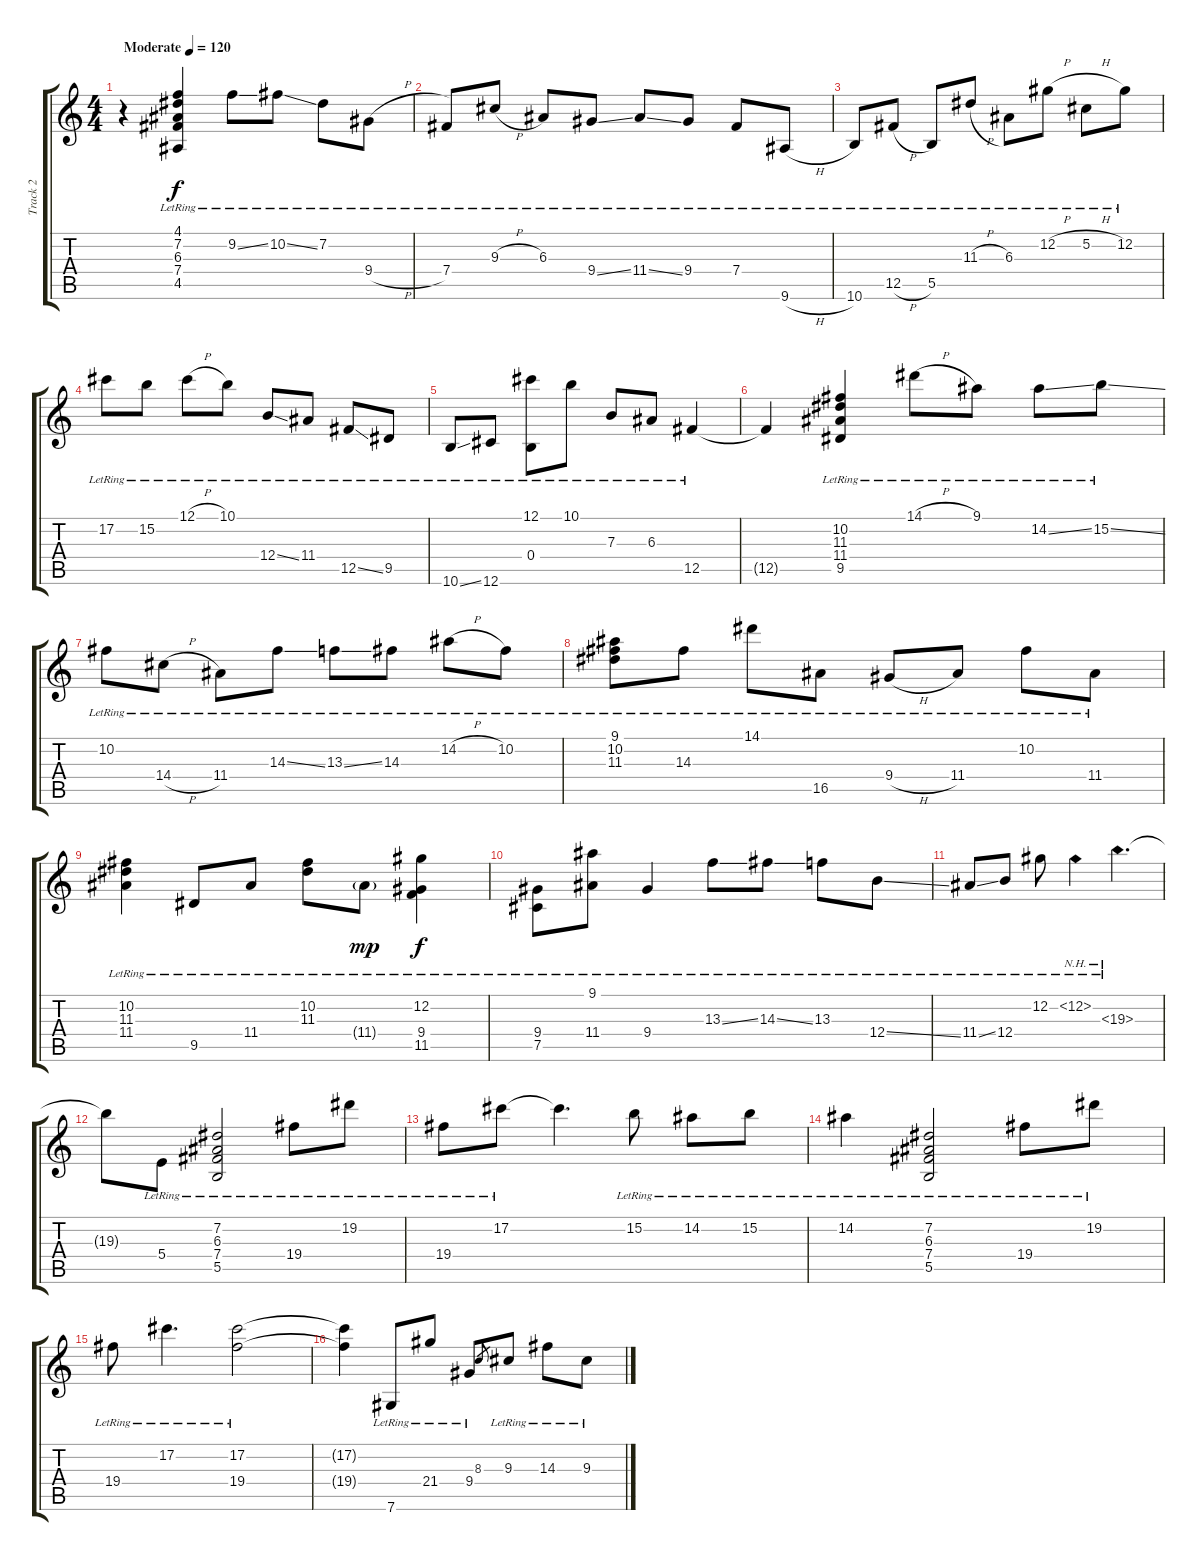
\track ("Track 2" "Track 2") {instrument acousticguitarnylon}
\staff {score tabs}
\tuning (Db4 Ab3 E3 B2 Gb2 Db2) {hide}
\ts (4 4)
\tempo (120 "Moderate")
\clef g2
\ks c
r.4{dy f instrument acousticguitarnylon} (4.1{lr} 7.2{lr} 6.3{lr} 7.4{lr} 4.5{lr}).4 9.2{ss lr}.8 10.2{ss lr}.8 7.2{lr}.8 9.4{h lr}.8 |
7.4{lr}.8 9.3{h lr}.8 6.3{lr}.8 9.4{ss lr}.8 11.4{ss lr}.8 9.4{lr}.8 7.4{lr}.8 9.6{h lr}.8 |
10.6{lr}.8 12.5{h lr}.8 5.5{lr}.8 11.3{h lr}.8 6.3{lr}.8 12.2{h lr}.8 5.2{h lr}.8 12.2{lr}.8 |
17.2{lr}.8 15.2{lr}.8 12.1{h lr}.8 10.1{lr}.8 12.4{ss lr}.8 11.4{lr}.8 12.5{ss lr}.8 9.5{lr}.8 |
10.6{ss lr}.8 12.6{lr}.8 (12.1{lr} 0.4{lr}).8 10.1{lr}.8 7.3{lr}.8 6.3{lr}.8 12.5{lr}.4 |
12.5{t}.4 (10.2{lr} 11.3{lr} 11.4{lr} 9.5{lr}).4 14.1{h lr}.8 9.1{lr}.8 14.2{ss lr}.8 15.2{ss lr}.8 |
10.2{lr}.8 14.4{h lr}.8 11.4{lr}.8 14.3{ss lr}.8 13.3{ss lr}.8 14.3{lr}.8 14.2{h lr}.8 10.2{lr}.8 |
(9.1{lr} 10.2{lr} 11.3{lr}).8 14.3{lr}.8 14.1{lr}.8 16.5{lr}.8 9.4{h lr}.8 11.4{lr}.8 10.2{lr}.8 11.4{lr}.8 |
(10.2{lr} 11.3{lr} 11.4{lr}).4 9.5{lr}.8 11.4{lr}.8 (10.2{lr} 11.3{lr}).8 11.4{g lr}.8{dy mp} (12.2{lr} 9.4{lr} 11.5{lr}).4{dy f} |
(9.4{lr} 7.5{lr}).8 (9.1{lr} 11.4{lr}).8 9.4{lr}.4 13.3{ss lr}.8 14.3{ss lr}.8 13.3{lr}.8 12.4{ss lr}.8 |
11.4{ss lr}.8 12.4{lr}.8 12.2{lr}.8 12.2{nh lr}.4 19.3{nh lr}.4{d} |
19.3{t}.8 5.4{lr}.8 (7.2{lr} 6.3{lr} 7.4{lr} 5.5{lr}).2 19.4{lr}.8 19.2{lr}.8 |
19.4{lr}.8 17.2{lr}.8 17.2{t}.4{d} 15.2{lr}.8 14.2{lr}.8 15.2{lr}.8 |
14.2{lr}.4 (7.2{lr} 6.3{lr} 7.4{lr} 5.5{lr}).2 19.4{lr}.8 19.2{lr}.8 |
19.4{lr}.8 17.2{lr}.4{d} (17.2{lr} 19.4{lr}).2 |
(17.2{t} 19.4{t}).4 7.6{lr}.8 21.4{lr}.8 9.4{lr}.8 8.3.8{gr} 9.3{lr}.8 14.3{lr}.8 9.3{lr}.8
